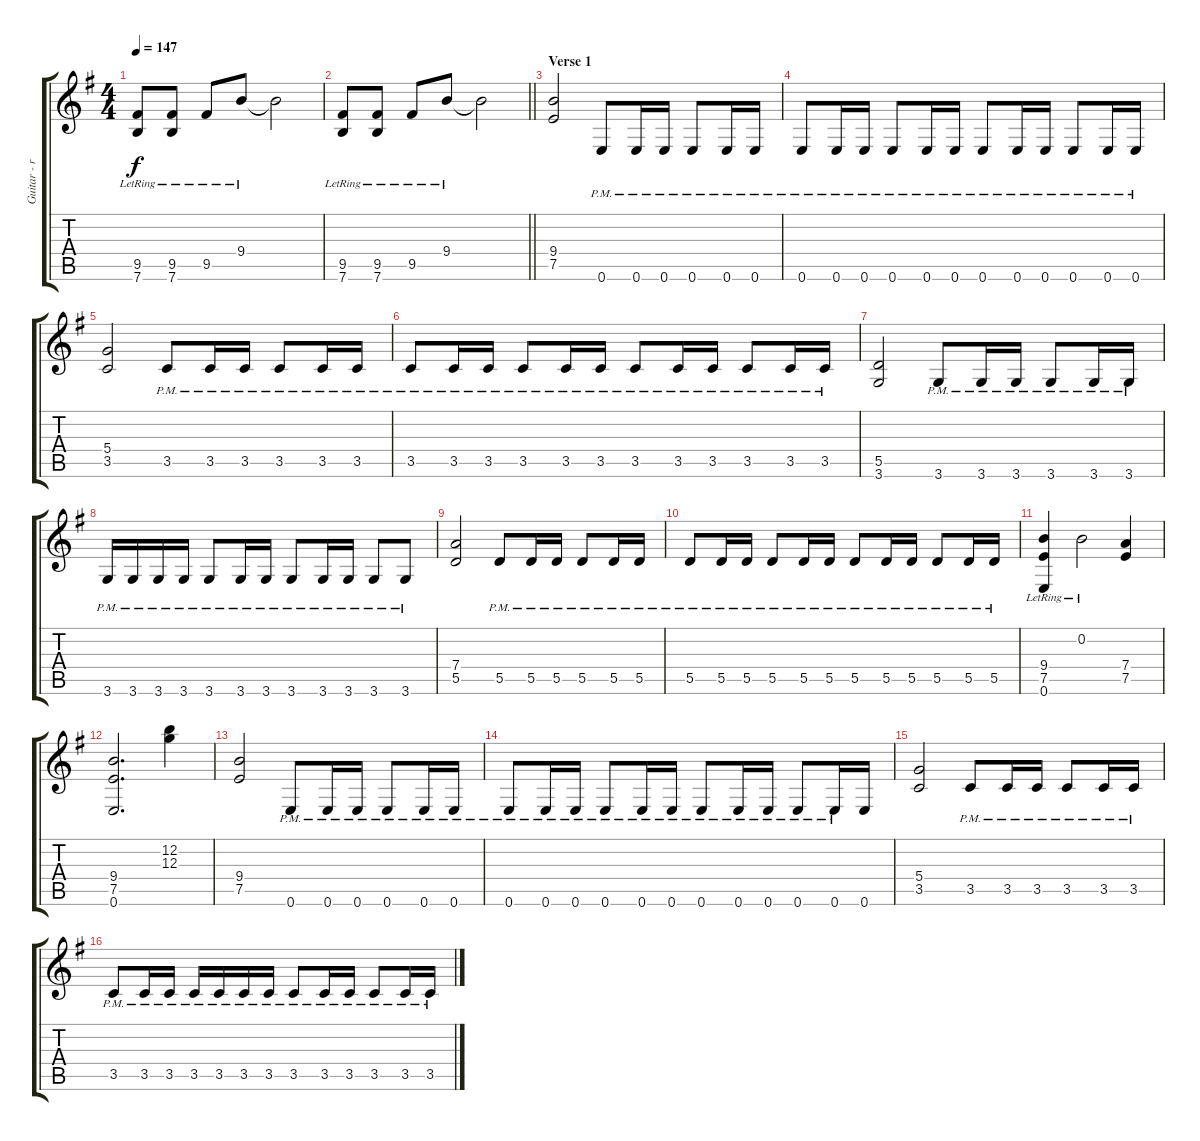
\track ("Guitar - right - Glenn Tipton" "Guitar - r") {instrument distortionguitar}
\staff {score tabs}
\tuning (E4 B3 G3 D3 A2 E2) {hide}
\ts (4 4)
\tempo 147
\clef g2
\ks g
(9.5{lr} 7.6{lr}).8{dy f} (9.5{lr} 7.6{lr}).8 9.5{lr}.8 9.4{lr}.8 9.4{t}.2 |
\barLineRight lightlight
(9.5{lr} 7.6{lr}).8 (9.5{lr} 7.6{lr}).8 9.5{lr}.8 9.4{lr}.8 9.4{t}.2 |
\section ("" "Verse 1")
(9.4 7.5).2 0.6{pm}.8 0.6{pm}.16 0.6{pm}.16 0.6{pm}.8 0.6{pm}.16 0.6{pm}.16 |
0.6{pm}.8 0.6{pm}.16 0.6{pm}.16 0.6{pm}.8 0.6{pm}.16 0.6{pm}.16 0.6{pm}.8 0.6{pm}.16 0.6{pm}.16 0.6{pm}.8 0.6{pm}.16 0.6{pm}.16 |
(5.4 3.5).2 3.5{pm}.8 3.5{pm}.16 3.5{pm}.16 3.5{pm}.8 3.5{pm}.16 3.5{pm}.16 |
3.5{pm}.8 3.5{pm}.16 3.5{pm}.16 3.5{pm}.8 3.5{pm}.16 3.5{pm}.16 3.5{pm}.8 3.5{pm}.16 3.5{pm}.16 3.5{pm}.8 3.5{pm}.16 3.5{pm}.16 |
(5.5 3.6).2 3.6{pm}.8 3.6{pm}.16 3.6{pm}.16 3.6{pm}.8 3.6{pm}.16 3.6{pm}.16 |
3.6{pm}.16 3.6{pm}.16 3.6{pm}.16 3.6{pm}.16 3.6{pm}.8 3.6{pm}.16 3.6{pm}.16 3.6{pm}.8 3.6{pm}.16 3.6{pm}.16 3.6{pm}.8 3.6{pm}.8 |
(7.4 5.5).2 5.5{pm}.8 5.5{pm}.16 5.5{pm}.16 5.5{pm}.8 5.5{pm}.16 5.5{pm}.16 |
5.5{pm}.8 5.5{pm}.16 5.5{pm}.16 5.5{pm}.8 5.5{pm}.16 5.5{pm}.16 5.5{pm}.8 5.5{pm}.16 5.5{pm}.16 5.5{pm}.8 5.5{pm}.16 5.5{pm}.16 |
(9.4{lr} 7.5{lr} 0.6{lr}).4 0.2{lr}.2 (7.4 7.5).4 |
(9.4 7.5 0.6).2{d} (12.2 12.3).4 |
(9.4 7.5).2 0.6{pm}.8 0.6{pm}.16 0.6{pm}.16 0.6{pm}.8 0.6{pm}.16 0.6{pm}.16 |
0.6{pm}.8 0.6{pm}.16 0.6{pm}.16 0.6{pm}.8 0.6{pm}.16 0.6{pm}.16 0.6{pm}.8 0.6{pm}.16 0.6{pm}.16 0.6{pm}.8 0.6{pm}.16 0.6.16 |
(5.4 3.5).2 3.5{pm}.8 3.5{pm}.16 3.5{pm}.16 3.5{pm}.8 3.5{pm}.16 3.5{pm}.16 |
3.5{pm}.8 3.5{pm}.16 3.5{pm}.16 3.5{pm}.16 3.5{pm}.16 3.5{pm}.16 3.5{pm}.16 3.5{pm}.8 3.5{pm}.16 3.5{pm}.16 3.5{pm}.8 3.5{pm}.16 3.5{pm}.16
